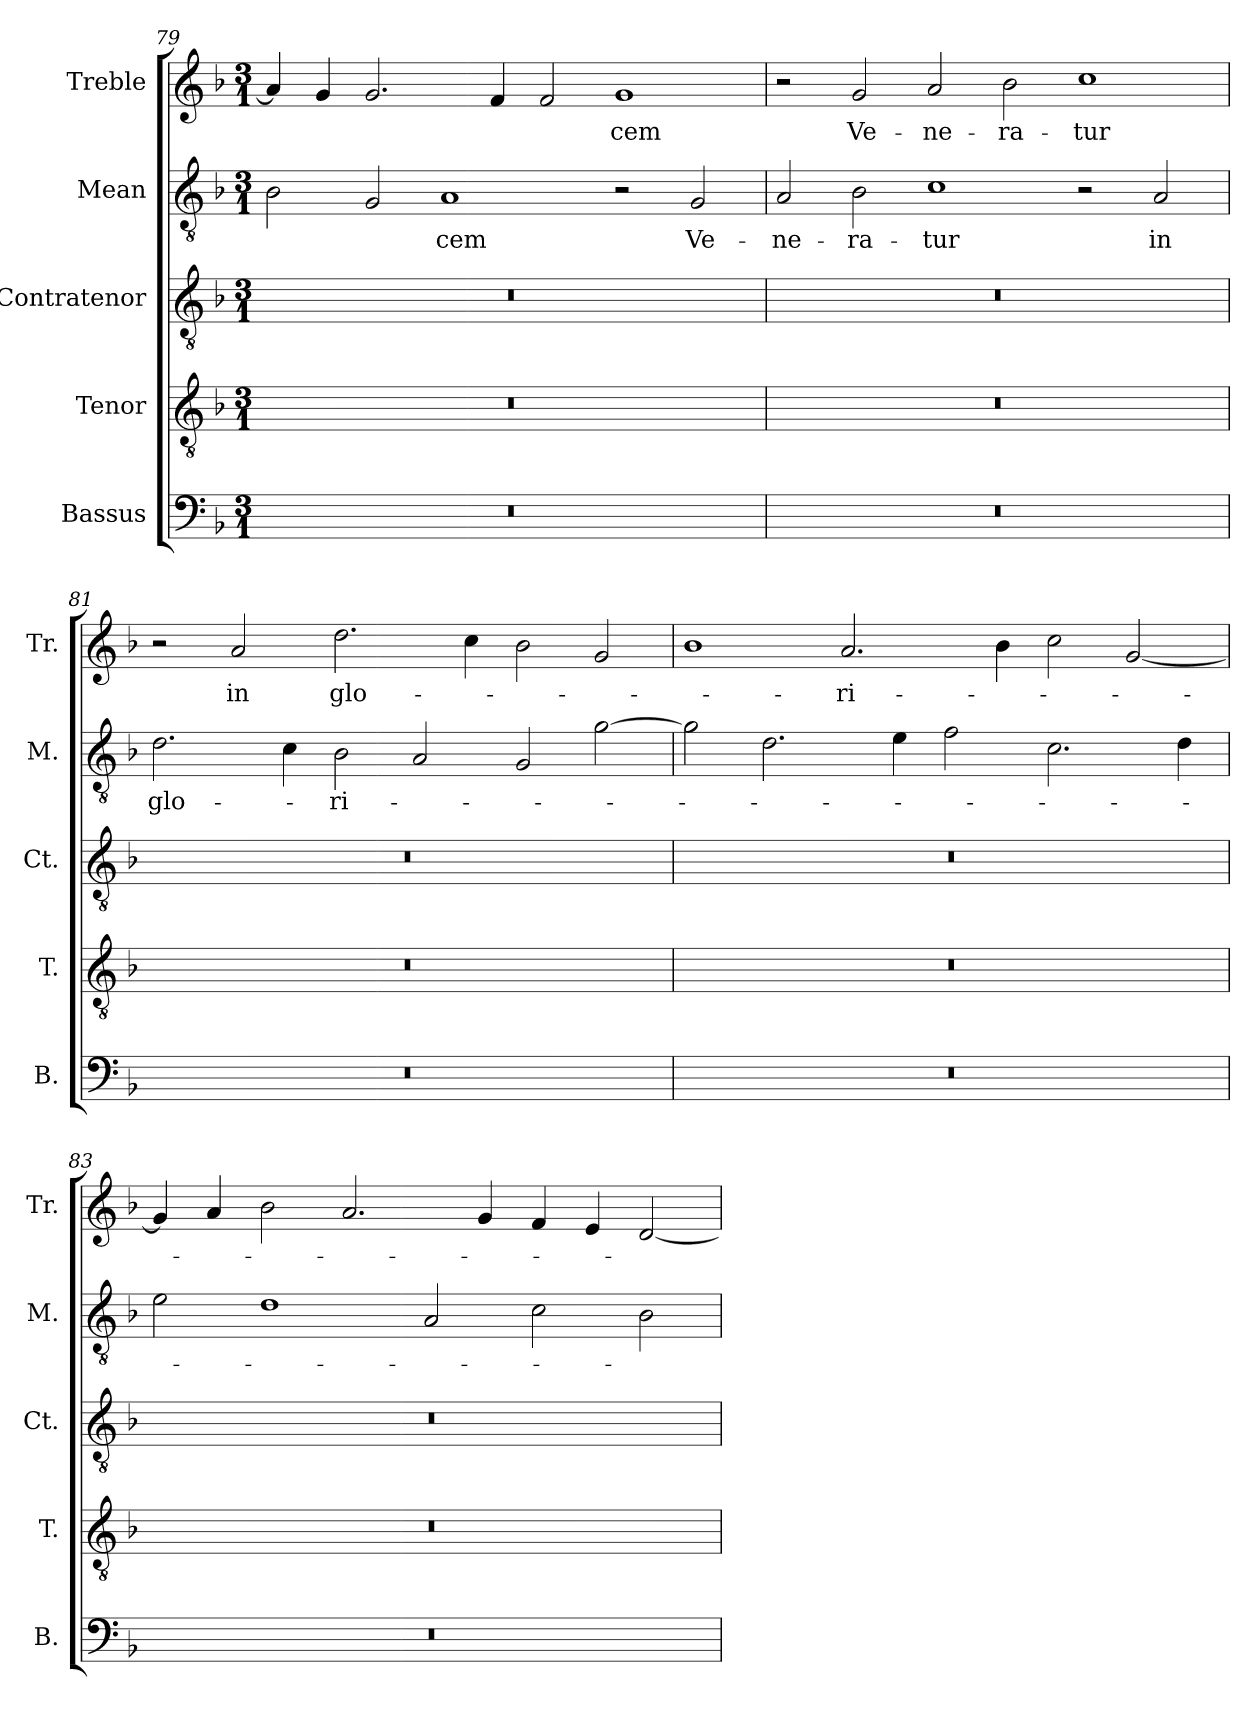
**kern	**kern	**kern	**kern	**text	**kern	**text
*part5	*part4	*part3	*part2	*part2	*part1	*part1
*staff5	*staff4	*staff3	*staff2	*staff2	*staff1	*staff1
*I"Bassus	*I"Tenor	*I"Contratenor	*I"Mean	*	*I"Treble	*
*I'B.	*I'T.	*I'Ct.	*I'M.	*	*I'Tr.	*
!!LO:LB:g=z
*clefF4	*clefGv2	*clefGv2	*clefGv2	*	*clefG2	*
*	*ITrd7c12	*ITrd7c12	*ITrd7c12	*	*	*
*k[b-]	*k[b-]	*k[b-]	*k[b-]	*	*k[b-]	*
*F:	*F:	*F:	*F:	*	*F:	*
*M3/1	*M3/1	*M3/1	*M3/1	*	*M3/1	*
=79	=79	=79	=79	=79	=79	=79
!LO:N:vis=1	!LO:N:vis=1	!LO:N:vis=1	!	!	!	!
0.r	0.r	0.r	2BB-i\	.	4ai/]	.
.	.	.	.	.	4gi/	.
.	.	.	2GGi/	.	2.gi/	.
!	!	!	!	!LO:LY:b:color=#000000	!	!
.	.	.	1AAi	-cem	.	.
.	.	.	.	.	4fi/	.
.	.	.	.	.	2fi/	.
!	!	!	!	!	!	!LO:LY:b:color=#000000
.	.	.	2r	.	1gi	-cem
!	!	!	!	!LO:LY:b:color=#000000	!	!
.	.	.	2GGi/	Ve-	.	.
=80`	=80`	=80`	=80`	=80`	=80`	=80`
!LO:N:vis=1	!LO:N:vis=1	!LO:N:vis=1	!	!	!	!
!	!	!	!	!LO:LY:b:color=#000000	!	!
0.r	0.r	0.r	2AAi/	-ne-	2r	.
!	!	!	!	!LO:LY:b:color=#000000	!	!
!	!	!	!	!	!	!LO:LY:b:color=#000000
.	.	.	2BB-i\	-ra-	2gi/	Ve-
!	!	!	!	!LO:LY:b:color=#000000	!	!
!	!	!	!	!	!	!LO:LY:b:color=#000000
.	.	.	1Ci	-tur	2ai/	-ne-
!	!	!	!	!	!	!LO:LY:b:color=#000000
.	.	.	.	.	2b-i\	-ra-
!	!	!	!	!	!	!LO:LY:b:color=#000000
.	.	.	2r	.	1cci	-tur
!	!	!	!	!LO:LY:b:color=#000000	!	!
.	.	.	2AAi/	in	.	.
=81`	=81`	=81`	=81`	=81`	=81`	=81`
!LO:N:vis=1	!LO:N:vis=1	!LO:N:vis=1	!	!	!	!
!	!	!	!	!LO:LY:b:color=#000000	!	!
0.r	0.r	0.r	2.Di\	glo-	2r	.
!	!	!	!	!	!	!LO:LY:b:color=#000000
.	.	.	.	.	2ai/	in
.	.	.	4Ci\	.	.	.
!	!	!	!	!LO:LY:b:color=#000000	!	!
!	!	!	!	!	!	!LO:LY:b:color=#000000
.	.	.	2BB-i\	-ri-	2.ddi\	glo-
.	.	.	2AAi/	.	.	.
.	.	.	.	.	4cci\	.
.	.	.	2GGi/	.	2b-i\	.
.	.	.	[>2Gi\	.	2gi/	.
!!LO:LB:g=z
=82`	=82`	=82`	=82`	=82`	=82`	=82`
!LO:N:vis=1	!LO:N:vis=1	!LO:N:vis=1	!	!	!	!
0.r	0.r	0.r	2Gi\]	.	1b-i	.
.	.	.	2.Di\	.	.	.
!	!	!	!	!	!	!LO:LY:b:color=#000000
.	.	.	.	.	2.ai/	-ri-
.	.	.	4Ei\	.	.	.
.	.	.	2Fi\	.	.	.
.	.	.	.	.	4b-i\	.
.	.	.	2.Ci\	.	2cci\	.
.	.	.	.	.	[<2gi/	.
.	.	.	4Di\	.	.	.
=83`	=83`	=83`	=83`	=83`	=83`	=83`
!LO:N:vis=1	!LO:N:vis=1	!LO:N:vis=1	!	!	!	!
0.r	0.r	0.r	2Ei\	.	4gi/]	.
.	.	.	.	.	4ai/	.
.	.	.	1Di	.	2b-i\	.
.	.	.	.	.	2.ai/	.
.	.	.	2AAi/	.	.	.
.	.	.	.	.	4gi/	.
.	.	.	2Ci\	.	4fi/	.
.	.	.	.	.	4ei/	.
.	.	.	2BB-i\	.	[<2di/	.
=`	=`	=`	=`	=`	=`	=`
*-	*-	*-	*-	*-	*-	*-
